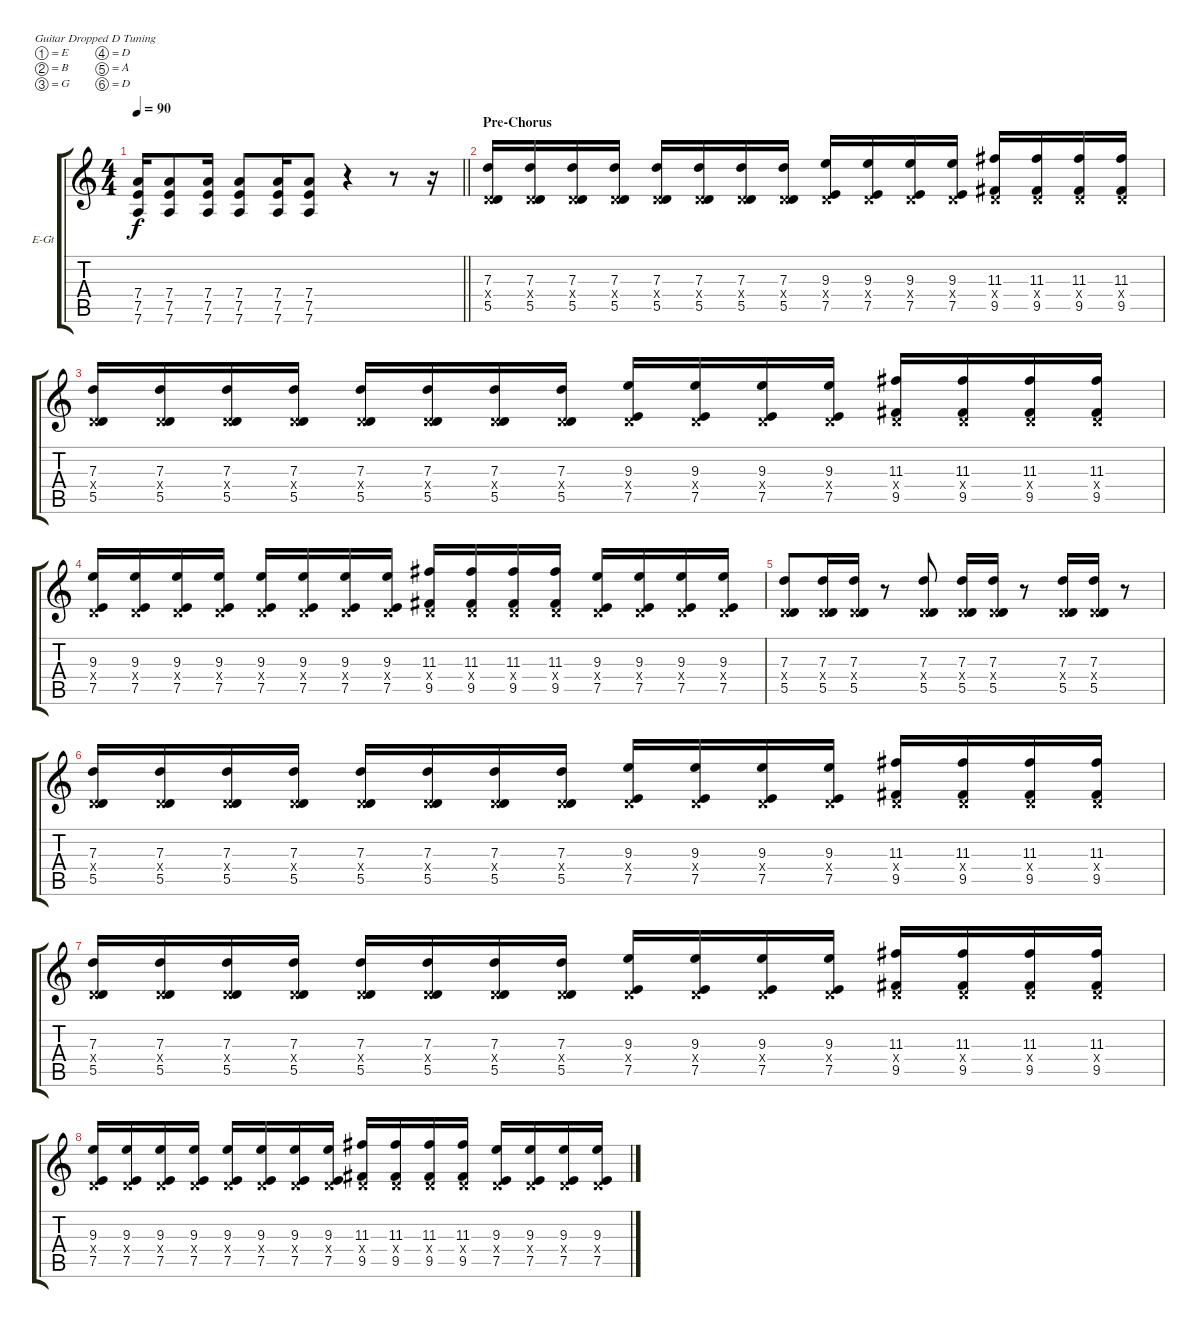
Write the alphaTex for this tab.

\bracketExtendMode groupsimilarinstruments
\firstSystemTrackNameOrientation horizontal
\otherSystemsTrackNameOrientation horizontal
\track ("Jack Barakat" "E-Gt") {instrument distortionguitar}
\staff {score tabs}
\tuning (E4 B3 G3 D3 A2 D2)
\ts (4 4)
\tempo 90
\clef g2
\barLineRight lightlight
\ks c
(7.4 7.5 7.6).16{dy f} (7.4 7.5 7.6).8 (7.4 7.5 7.6).16 (7.4 7.5 7.6).8 (7.4 7.5 7.6).16 (7.4 7.5 7.6).8 r.4 r.8 r.16 |
\section ("" "Pre-Chorus")
(7.3 0.4{x} 5.5).16 (7.3 0.4{x} 5.5).16 (7.3 0.4{x} 5.5).16 (7.3 0.4{x} 5.5).16 (7.3 0.4{x} 5.5).16 (7.3 0.4{x} 5.5).16 (7.3 0.4{x} 5.5).16 (7.3 0.4{x} 5.5).16 (9.3 0.4{x} 7.5).16 (9.3 0.4{x} 7.5).16 (9.3 0.4{x} 7.5).16 (9.3 0.4{x} 7.5).16 (11.3 0.4{x} 9.5).16 (11.3 0.4{x} 9.5).16 (11.3 0.4{x} 9.5).16 (11.3 0.4{x} 9.5).16 |
(7.3 0.4{x} 5.5).16 (7.3 0.4{x} 5.5).16 (7.3 0.4{x} 5.5).16 (7.3 0.4{x} 5.5).16 (7.3 0.4{x} 5.5).16 (7.3 0.4{x} 5.5).16 (7.3 0.4{x} 5.5).16 (7.3 0.4{x} 5.5).16 (9.3 0.4{x} 7.5).16 (9.3 0.4{x} 7.5).16 (9.3 0.4{x} 7.5).16 (9.3 0.4{x} 7.5).16 (11.3 0.4{x} 9.5).16 (11.3 0.4{x} 9.5).16 (11.3 0.4{x} 9.5).16 (11.3 0.4{x} 9.5).16 |
(9.3 0.4{x} 7.5).16 (9.3 0.4{x} 7.5).16 (9.3 0.4{x} 7.5).16 (9.3 0.4{x} 7.5).16 (9.3 0.4{x} 7.5).16 (9.3 0.4{x} 7.5).16 (9.3 0.4{x} 7.5).16 (9.3 0.4{x} 7.5).16 (11.3 0.4{x} 9.5).16 (11.3 0.4{x} 9.5).16 (11.3 0.4{x} 9.5).16 (11.3 0.4{x} 9.5).16 (9.3 0.4{x} 7.5).16 (9.3 0.4{x} 7.5).16 (9.3 0.4{x} 7.5).16 (9.3 0.4{x} 7.5).16 |
(7.3 0.4{x} 5.5).8 (7.3 0.4{x} 5.5).16 (7.3 0.4{x} 5.5).16 r.8 (7.3 0.4{x} 5.5).8 (7.3 0.4{x} 5.5).16 (7.3 0.4{x} 5.5).16 r.8 (7.3 0.4{x} 5.5).16 (7.3 0.4{x} 5.5).16 r.8 |
(7.3 0.4{x} 5.5).16 (7.3 0.4{x} 5.5).16 (7.3 0.4{x} 5.5).16 (7.3 0.4{x} 5.5).16 (7.3 0.4{x} 5.5).16 (7.3 0.4{x} 5.5).16 (7.3 0.4{x} 5.5).16 (7.3 0.4{x} 5.5).16 (9.3 0.4{x} 7.5).16 (9.3 0.4{x} 7.5).16 (9.3 0.4{x} 7.5).16 (9.3 0.4{x} 7.5).16 (11.3 0.4{x} 9.5).16 (11.3 0.4{x} 9.5).16 (11.3 0.4{x} 9.5).16 (11.3 0.4{x} 9.5).16 |
(7.3 0.4{x} 5.5).16 (7.3 0.4{x} 5.5).16 (7.3 0.4{x} 5.5).16 (7.3 0.4{x} 5.5).16 (7.3 0.4{x} 5.5).16 (7.3 0.4{x} 5.5).16 (7.3 0.4{x} 5.5).16 (7.3 0.4{x} 5.5).16 (9.3 0.4{x} 7.5).16 (9.3 0.4{x} 7.5).16 (9.3 0.4{x} 7.5).16 (9.3 0.4{x} 7.5).16 (11.3 0.4{x} 9.5).16 (11.3 0.4{x} 9.5).16 (11.3 0.4{x} 9.5).16 (11.3 0.4{x} 9.5).16 |
(9.3 0.4{x} 7.5).16 (9.3 0.4{x} 7.5).16 (9.3 0.4{x} 7.5).16 (9.3 0.4{x} 7.5).16 (9.3 0.4{x} 7.5).16 (9.3 0.4{x} 7.5).16 (9.3 0.4{x} 7.5).16 (9.3 0.4{x} 7.5).16 (11.3 0.4{x} 9.5).16 (11.3 0.4{x} 9.5).16 (11.3 0.4{x} 9.5).16 (11.3 0.4{x} 9.5).16 (9.3 0.4{x} 7.5).16 (9.3 0.4{x} 7.5).16 (9.3 0.4{x} 7.5).16 (9.3 0.4{x} 7.5).16
